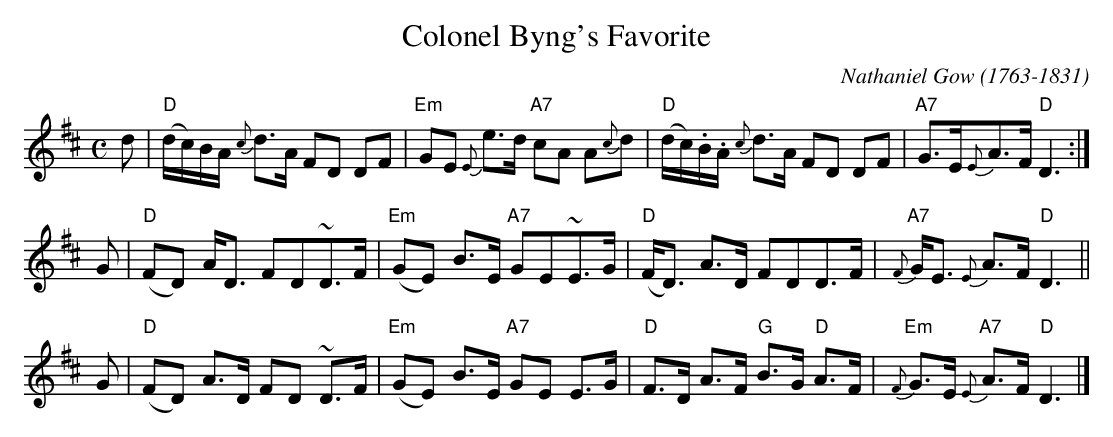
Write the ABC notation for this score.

X:1
T: Colonel Byng's Favorite
M: C
L: 1/8
C: Nathaniel Gow (1763-1831)
K: D
d |\
"D"(d/c/)B/A/ {c}d>A FD DF | "Em"GE {E}e>d "A7"cA A{c}d |\
"D"(d/c/).B/.A/ {c}d>A FD DF | "A7"G>E{E}A>F "D"D3 :|
G |\
"D"(FD) A<D FD~D>F | "Em"(GE) B>E "A7"GE~E>G |\
"D"(F<D) A>D FDD>F | "A7"{F}G<E {E}A>F "D"D3 ||
G |\
"D"(FD) A>D FD ~D>F | "Em"(GE) B>E "A7"GE E>G |\
"D"F>D A>F "G"B>G "D"A>F | "Em"{F}G>E "A7"{E}A>F "D"D3 |]
